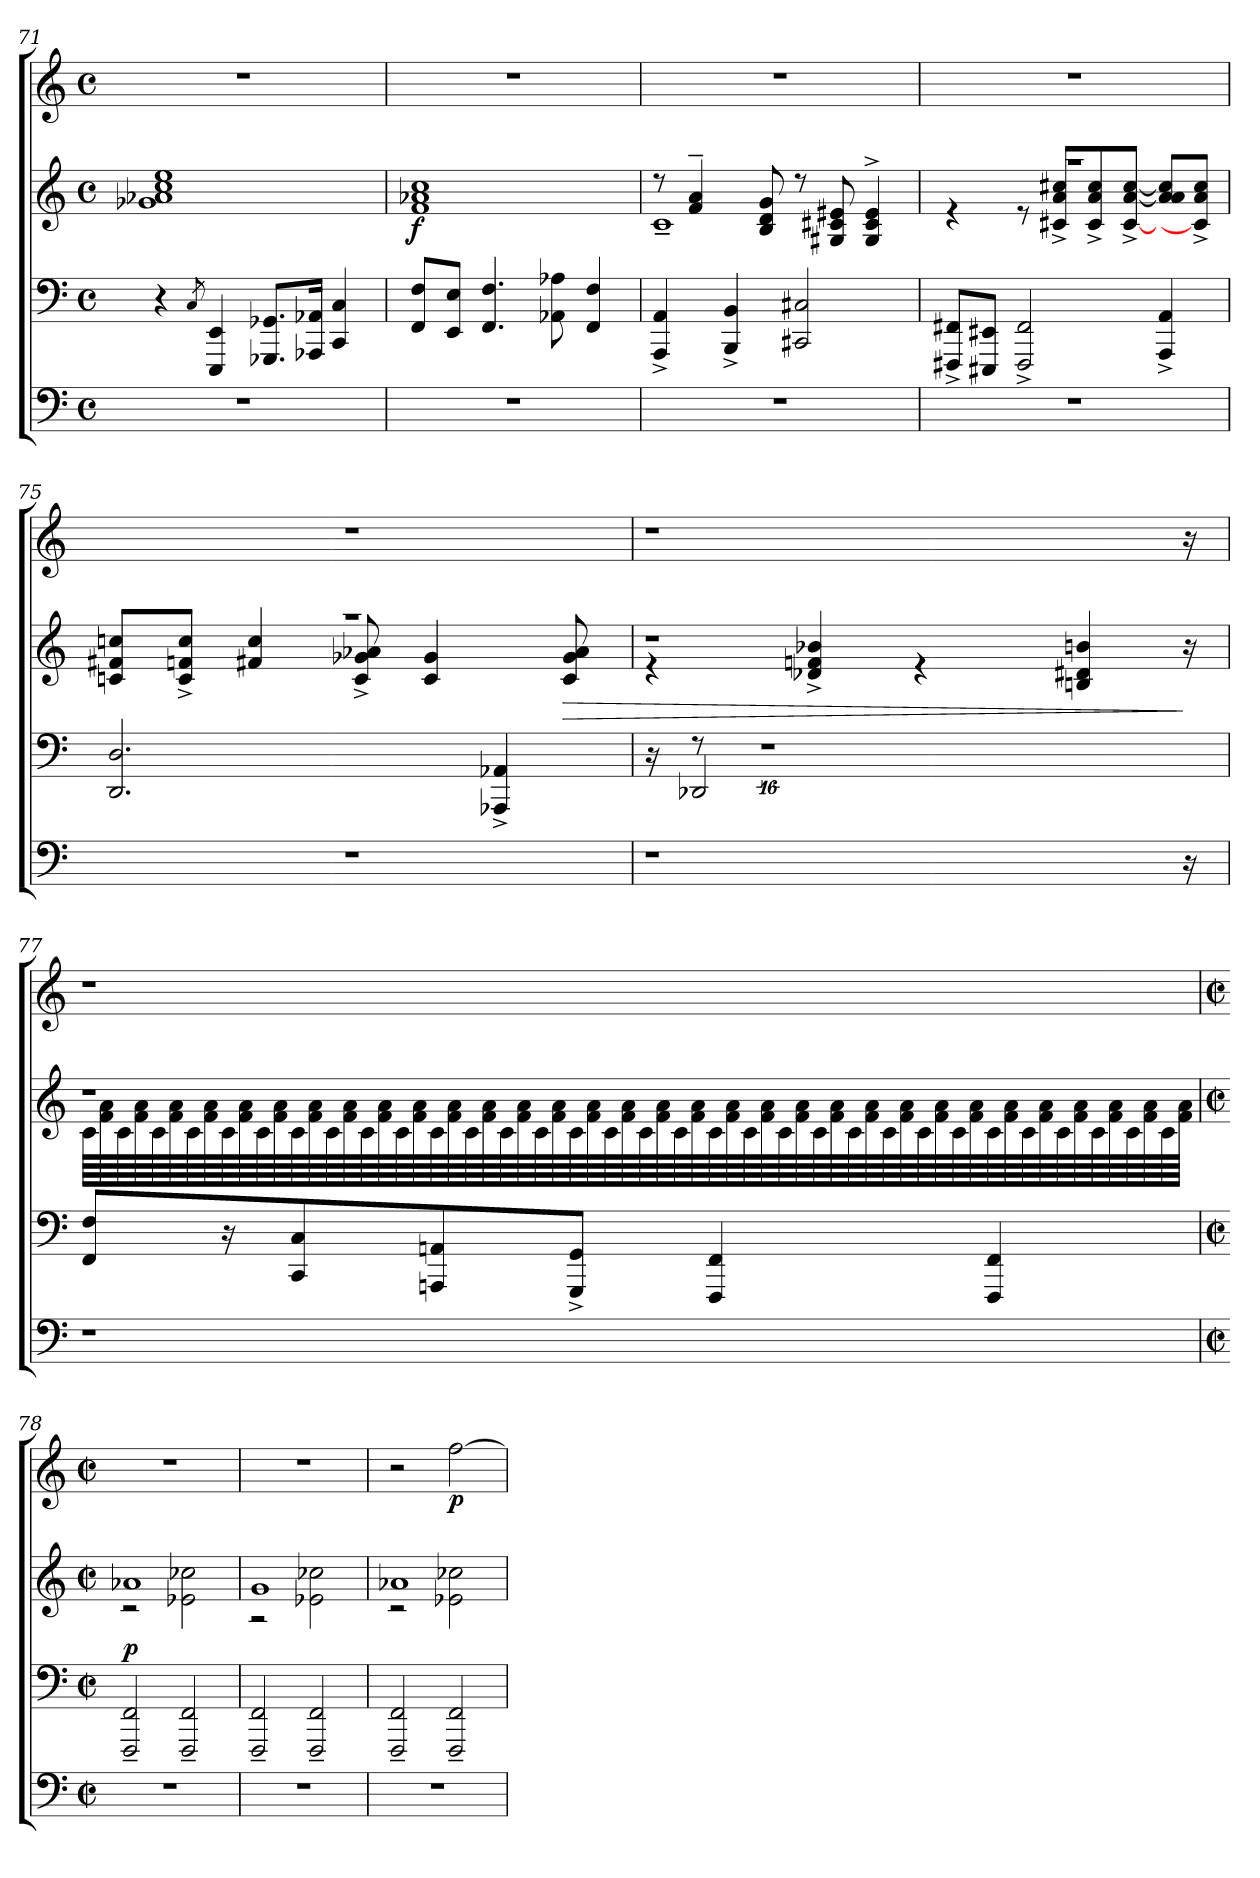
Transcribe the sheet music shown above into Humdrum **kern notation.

**kern	**kern	**kern	**dynam	**kern	**dynam
*part3	*part2	*part2	*part2	*part1	*part1
*staff4	*staff3	*staff2	*staff2/3	*staff1	*staff1
*clefF4	*clefF4	*clefG2	*	*clefG2	*
*k[]	*k[]	*k[]	*	*k[]	*
*M4/4	*M4/4	*M4/4	*	*M4/4	*
*met(c)	*met(c)	*met(c)	*	*met(c)	*
=71	=71	=71	=71	=71	=71
!	!	!	!LO:DY:a=2	!	!
!	!	!	!LO:DY:n=1:a=2	!	!
1r	4r	1g-X 1a-X 1cc 1ee	f sf	1r	.
.	8qC/	.	.	.	.
.	4EEE/ 4EE/	.	.	.	.
.	8.GGG-X/ 8.GG-X/L	.	.	.	.
.	16AAA-X/ 16AA-X/Jk	.	.	.	.
.	4CC/ 4C/	.	.	.	.
=72	=72	=72	=72	=72	=72
!	!	!	!LO:DY:b	!	!
1r	8FF/ 8F/L	1f 1a-X 1cc	f	1r	.
.	8EE/ 8E/J	.	.	.	.
.	4.FF/ 4.F/	.	.	.	.
.	8AA-X\ 8A-X\	.	.	.	.
.	4FF/ 4F/	.	.	.	.
=73	=73	=73	=73	=73	=73
*	*	*^	*	*	*
1r	4AAA/^< 4AA/^<	8r	1c~<	.	1r	.
.	.	4f/~< 4a/~<	.	.	.	.
.	4BBB/^< 4BB/^<	.	.	.	.	.
.	.	8B/ 8d/ 8g/	.	.	.	.
.	2CC#X/ 2C#X/	8r	.	.	.	.
.	.	8G#X/ 8c#X/ 8e#X/	.	.	.	.
.	.	4G#/^< 4c#/^< 4e#/^<	.	.	.	.
=74	=74	=74	=74	=74	=74	=74
1r	8FFF#X/^< 8FF#X/^<L	1r	4r	.	1r	.
.	8EEE#X/ 8EE#X/J	.	.	.	.	.
.	2FFF#/^< 2FF#/^<	.	8r	.	.	.
.	.	.	8c#X/^< 8a/^< 8cc#X/^<L	.	.	.
.	.	.	8c#/^< 8a/^< 8cc#/^<	.	.	.
.	.	.	[<8c#/^< [<8a/^< [>8cc#/^<J	.	.	.
.	4AAA/^< 4AA/^<	.	8a/] 8a/ 8cc#/]L	.	.	.
.	.	.	8c#/]^< 8a/^< 8cc#/^<J	.	.	.
=75	=75	=75	=75	=75	=75	=75
1r	2.DD/ 2.D/	1r	8cn/ 8f#X/ 8ccn/L	.	1r	.
.	.	.	8c/^< 8fn/^< 8cc/^<J	.	.	.
.	.	.	4f#X/ 4cc/	.	.	.
.	.	.	8c/^< 8g-X/^< 8a-X/^<	.	.	.
.	.	.	4c/ 4g-/	.	.	.
.	4AAA-X/^< 4AA-X/^<	.	.	.	.	.
!	!	!	!	!LO:HP:b	!	!
.	.	.	8c/ 8g-/ 8a-/	>	.	.
=76	=76	=76	=76	=76	=76	=76
*	*^	*	*	*	*	*
1r	16r	16ryy	1r	4r	.	1r	.
.	8r	2DD-X/	.	.	.	.	.
.	16%13r	.	.	.	.	.	.
.	.	.	.	4d-X/^< 4fn/^< 4b-X/^<	.	.	.
.	.	.	.	4r	.	.	.
.	.	16ryy	.	.	.	.	.
.	.	4..ryy	.	.	.	.	.
.	.	.	.	4Bn/ 4d#X/ 4bn/	.	.	.
16r	16ryy	.	16r	16ryy	]	16r	.
*	*v	*v	*	*	*	*	*
=77	=77	=77	=77	=77	=77	=77
*	*	*tremolo	*	*	*	*
1r	8FF/ 8F/L	1r	64cLLLL	.	1r	.
.	.	.	64f 64a	.	.	.
.	.	.	64c	.	.	.
.	.	.	64f 64a	.	.	.
.	.	.	64c	.	.	.
.	.	.	64f 64a	.	.	.
.	.	.	64c	.	.	.
.	.	.	64f 64a	.	.	.
.	16r	.	64c	.	.	.
.	.	.	64f 64a	.	.	.
.	.	.	64c	.	.	.
.	.	.	64f 64a	.	.	.
.	8CC/ 8C/	.	64c	.	.	.
.	.	.	64f 64a	.	.	.
.	.	.	64c	.	.	.
.	.	.	64f 64a	.	.	.
.	.	.	64c	.	.	.
.	.	.	64f 64a	.	.	.
.	.	.	64c	.	.	.
.	.	.	64f 64a	.	.	.
.	8AAAn/ 8AAn/	.	64c	.	.	.
.	.	.	64f 64a	.	.	.
.	.	.	64c	.	.	.
.	.	.	64f 64a	.	.	.
.	.	.	64c	.	.	.
.	.	.	64f 64a	.	.	.
.	.	.	64c	.	.	.
.	.	.	64f 64a	.	.	.
.	8GGG/^< 8GG/^<J	.	64c	.	.	.
.	.	.	64f 64a	.	.	.
.	.	.	64c	.	.	.
.	.	.	64f 64a	.	.	.
.	.	.	64c	.	.	.
.	.	.	64f 64a	.	.	.
.	.	.	64c	.	.	.
.	.	.	64f 64a	.	.	.
.	4FFF/ 4FF/	.	64c	.	.	.
.	.	.	64f 64a	.	.	.
.	.	.	64c	.	.	.
.	.	.	64f 64a	.	.	.
.	.	.	64c	.	.	.
.	.	.	64f 64a	.	.	.
.	.	.	64c	.	.	.
.	.	.	64f 64a	.	.	.
.	.	.	64c	.	.	.
.	.	.	64f 64a	.	.	.
.	.	.	64c	.	.	.
.	.	.	64f 64a	.	.	.
.	.	.	64c	.	.	.
.	.	.	64f 64a	.	.	.
.	.	.	64c	.	.	.
.	.	.	64f 64a	.	.	.
.	4FFF/ 4FF/	.	64c	.	.	.
.	.	.	64f 64a	.	.	.
.	.	.	64c	.	.	.
.	.	.	64f 64a	.	.	.
.	.	.	64c	.	.	.
.	.	.	64f 64a	.	.	.
.	.	.	64c	.	.	.
.	.	.	64f 64a	.	.	.
.	.	.	64c	.	.	.
.	.	.	64f 64a	.	.	.
.	.	.	64c	.	.	.
.	.	.	64f 64aJJJJ	.	.	.
*	*	*Xtremolo	*	*	*	*
16ryy	.	16ryy	16ryy	.	16ryy	.
.	.	.	.	.	.	.
.	.	.	.	.	.	.
.	.	.	.	.	.	.
=78	=78	=78	=78	=78	=78	=78
*M2/2	*M2/2	*M2/2	*	*	*M2/2	*
*met(c|)	*met(c|)	*met(c|)	*	*	*met(c|)	*
!	!	!	!	!LO:DY:a=2	!	!
1r	2FFF/~< 2FF/~<	1a-X	2r	p	1r	.
.	.	.	.	.	.	.
.	.	.	.	.	.	.
.	.	.	.	.	.	.
.	.	.	.	.	.	.
.	.	.	.	.	.	.
.	.	.	.	.	.	.
.	.	.	.	.	.	.
.	.	.	.	.	.	.
.	.	.	.	.	.	.
.	.	.	.	.	.	.
.	.	.	.	.	.	.
.	.	.	.	.	.	.
.	.	.	.	.	.	.
.	.	.	.	.	.	.
.	.	.	.	.	.	.
.	.	.	.	.	.	.
.	.	.	.	.	.	.
.	.	.	.	.	.	.
.	.	.	.	.	.	.
.	.	.	.	.	.	.
.	.	.	.	.	.	.
.	.	.	.	.	.	.
.	.	.	.	.	.	.
.	.	.	.	.	.	.
.	.	.	.	.	.	.
.	.	.	.	.	.	.
.	.	.	.	.	.	.
.	2FFF/~< 2FF/~<	.	2e-X\ 2cc-X\	.	.	.
=79	=79	=79	=79	=79	=79	=79
1r	2FFF/~< 2FF/~<	1g	2r	.	1r	.
.	2FFF/~< 2FF/~<	.	2e-X\ 2cc-X\	.	.	.
=80	=80	=80	=80	=80	=80	=80
1r	2FFF/~< 2FF/~<	1a-X	2r	.	2r	.
!	!	!	!	!	!	!LO:DY:b
.	2FFF/~< 2FF/~<	.	2e-X\ 2cc-X\	.	[2ff\	p
*	*	*v	*v	*	*	*
=	=	=	=	=	=
*-	*-	*-	*-	*-	*-
